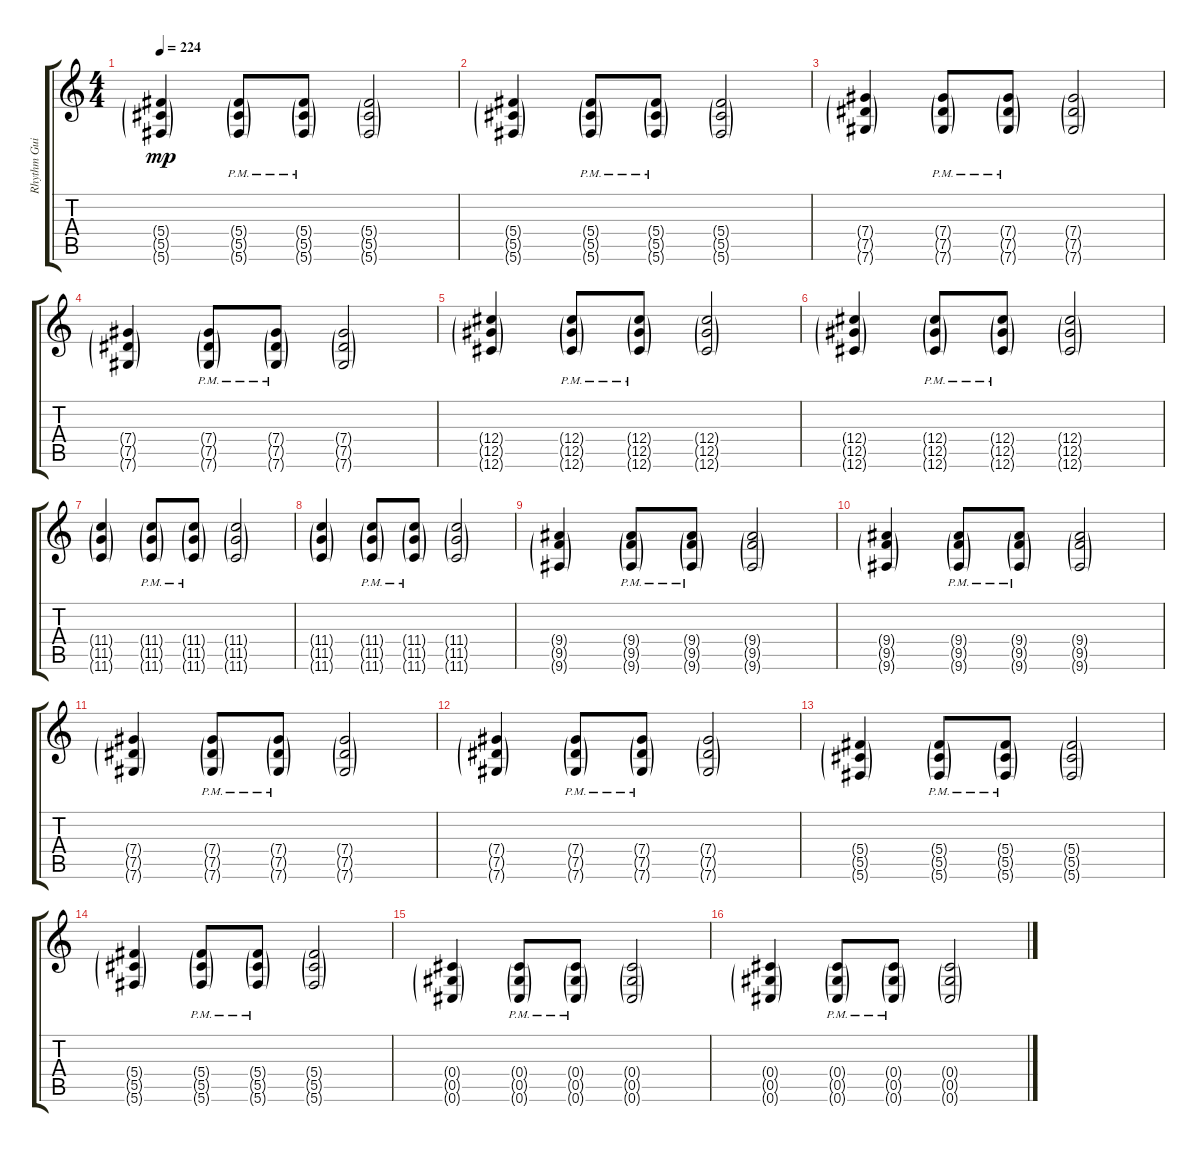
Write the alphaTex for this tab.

\track ("Rhythm Guitar" "Rhythm Gui") {instrument distortionguitar}
\staff {score tabs}
\tuning (Eb4 Bb3 Gb3 Db3 Ab2 Db2) {hide}
\ts (4 4)
\tempo 224
\clef g2
\ks c
(5.4{g} 5.5{g} 5.6{g}).4{dy mp} (5.4{g pm} 5.5{g pm} 5.6{g pm}).8 (5.4{g pm} 5.5{g pm} 5.6{g pm}).8 (5.4{g} 5.5{g} 5.6{g}).2 |
(5.4{g} 5.5{g} 5.6{g}).4 (5.4{g pm} 5.5{g pm} 5.6{g pm}).8 (5.4{g pm} 5.5{g pm} 5.6{g pm}).8 (5.4{g} 5.5{g} 5.6{g}).2 |
(7.4{g} 7.5{g} 7.6{g}).4 (7.4{g pm} 7.5{g pm} 7.6{g pm}).8 (7.4{g pm} 7.5{g pm} 7.6{g pm}).8 (7.4{g} 7.5{g} 7.6{g}).2 |
(7.4{g} 7.5{g} 7.6{g}).4 (7.4{g pm} 7.5{g pm} 7.6{g pm}).8 (7.4{g pm} 7.5{g pm} 7.6{g pm}).8 (7.4{g} 7.5{g} 7.6{g}).2 |
(12.4{g} 12.5{g} 12.6{g}).4 (12.4{g pm} 12.5{g pm} 12.6{g pm}).8 (12.4{g pm} 12.5{g pm} 12.6{g pm}).8 (12.4{g} 12.5{g} 12.6{g}).2 |
(12.4{g} 12.5{g} 12.6{g}).4 (12.4{g pm} 12.5{g pm} 12.6{g pm}).8 (12.4{g pm} 12.5{g pm} 12.6{g pm}).8 (12.4{g} 12.5{g} 12.6{g}).2 |
(11.4{g} 11.5{g} 11.6{g}).4 (11.4{g pm} 11.5{g pm} 11.6{g pm}).8 (11.4{g pm} 11.5{g pm} 11.6{g pm}).8 (11.4{g} 11.5{g} 11.6{g}).2 |
(11.4{g} 11.5{g} 11.6{g}).4 (11.4{g pm} 11.5{g pm} 11.6{g pm}).8 (11.4{g pm} 11.5{g pm} 11.6{g pm}).8 (11.4{g} 11.5{g} 11.6{g}).2 |
(9.4{g} 9.5{g} 9.6{g}).4 (9.4{g pm} 9.5{g pm} 9.6{g pm}).8 (9.4{g pm} 9.5{g pm} 9.6{g pm}).8 (9.4{g} 9.5{g} 9.6{g}).2 |
(9.4{g} 9.5{g} 9.6{g}).4 (9.4{g pm} 9.5{g pm} 9.6{g pm}).8 (9.4{g pm} 9.5{g pm} 9.6{g pm}).8 (9.4{g} 9.5{g} 9.6{g}).2 |
(7.4{g} 7.5{g} 7.6{g}).4 (7.4{g pm} 7.5{g pm} 7.6{g pm}).8 (7.4{g pm} 7.5{g pm} 7.6{g pm}).8 (7.4{g} 7.5{g} 7.6{g}).2 |
(7.4{g} 7.5{g} 7.6{g}).4 (7.4{g pm} 7.5{g pm} 7.6{g pm}).8 (7.4{g pm} 7.5{g pm} 7.6{g pm}).8 (7.4{g} 7.5{g} 7.6{g}).2 |
(5.4{g} 5.5{g} 5.6{g}).4 (5.4{g pm} 5.5{g pm} 5.6{g pm}).8 (5.4{g pm} 5.5{g pm} 5.6{g pm}).8 (5.4{g} 5.5{g} 5.6{g}).2 |
(5.4{g} 5.5{g} 5.6{g}).4 (5.4{g pm} 5.5{g pm} 5.6{g pm}).8 (5.4{g pm} 5.5{g pm} 5.6{g pm}).8 (5.4{g} 5.5{g} 5.6{g}).2 |
(0.4{g} 0.5{g} 0.6{g}).4 (0.4{g pm} 0.5{g pm} 0.6{g pm}).8 (0.4{g pm} 0.5{g pm} 0.6{g pm}).8 (0.4{g} 0.5{g} 0.6{g}).2 |
(0.4{g} 0.5{g} 0.6{g}).4 (0.4{g pm} 0.5{g pm} 0.6{g pm}).8 (0.4{g pm} 0.5{g pm} 0.6{g pm}).8 (0.4{g} 0.5{g} 0.6{g}).2
